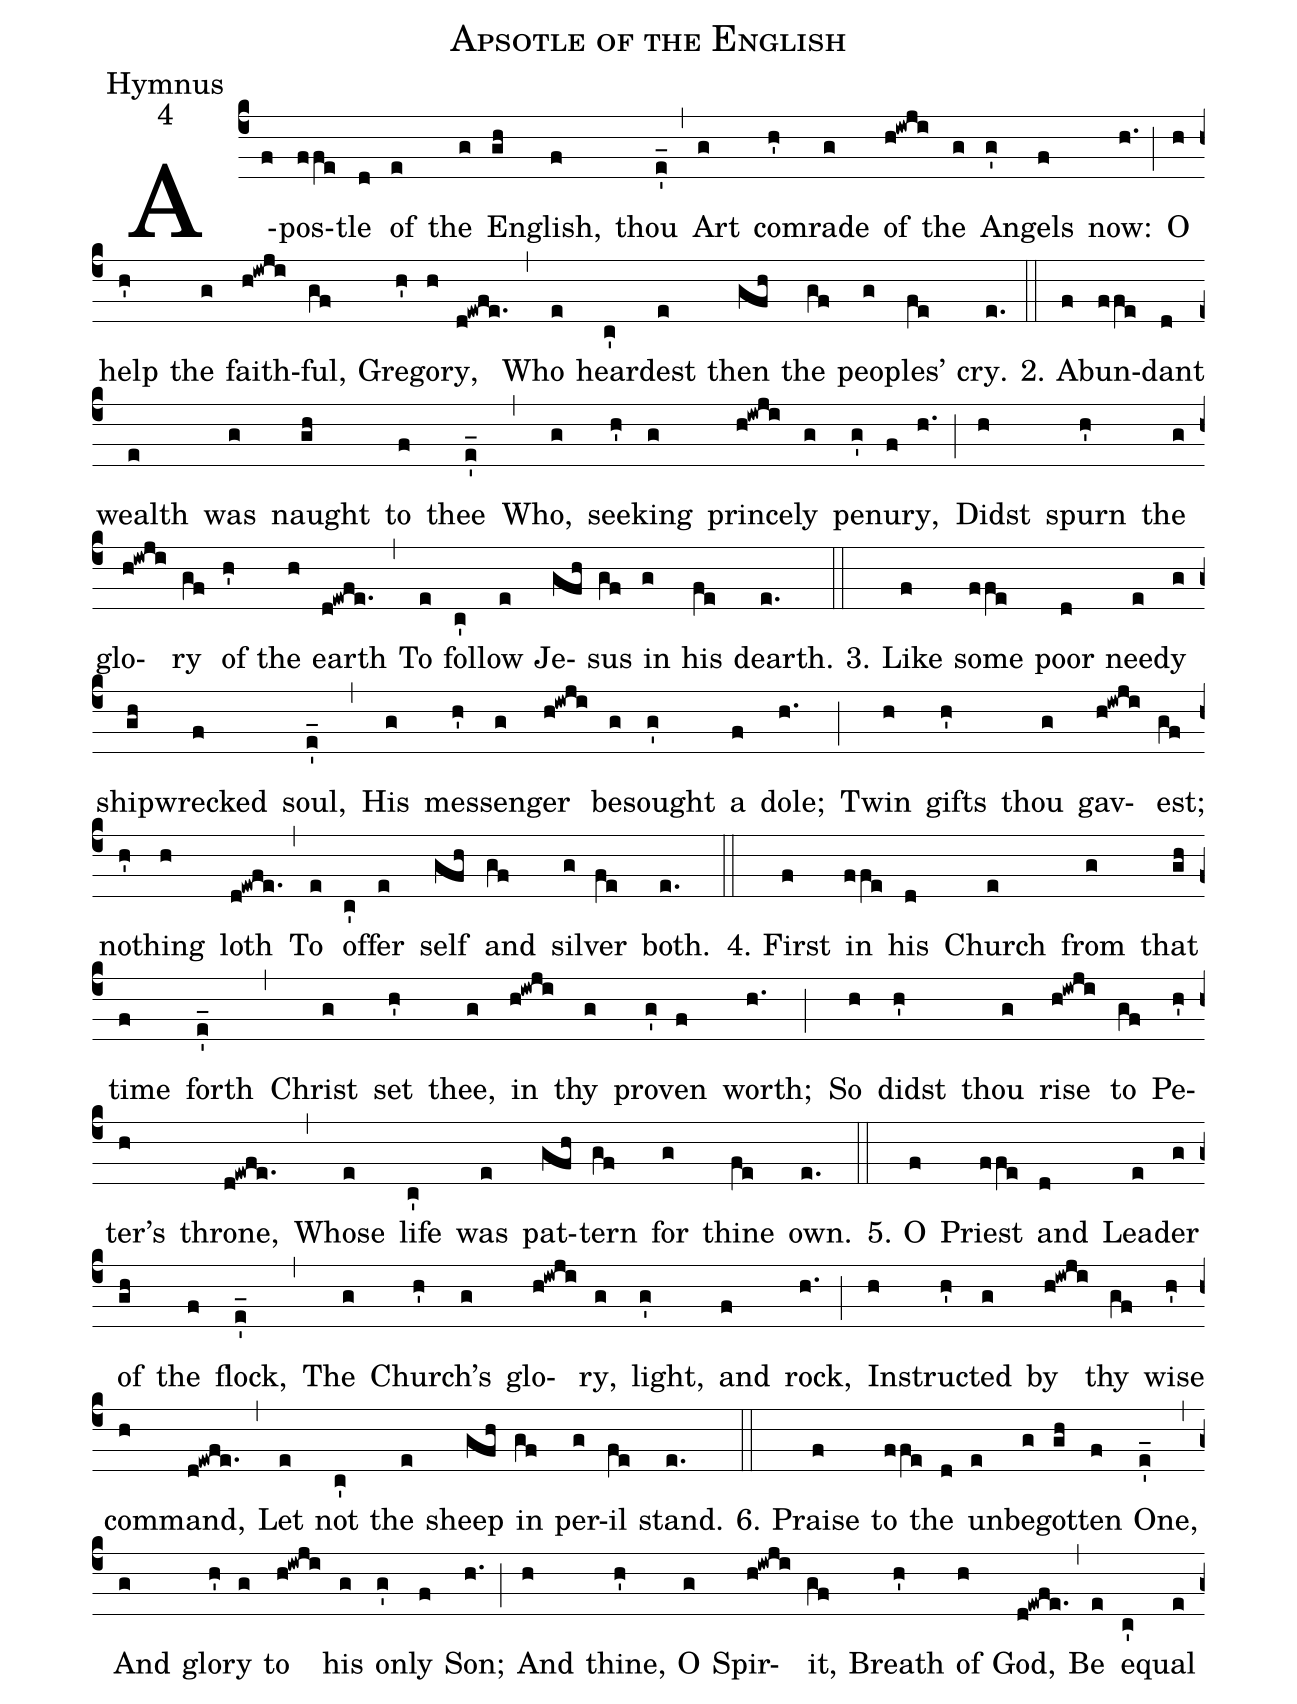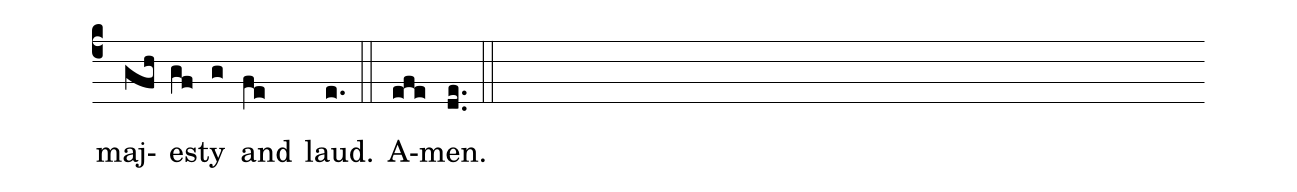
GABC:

name: Apsotle of the English;
office-part: Hymnus;
mode: 4;
%%
(c4)A(f)pos(ffe)tle(d) of(e) the(g) En(gh)glish,(f) thou(e'_) (,)
Art(g) com(h')rade(g) of(h!iwji) the(g) An(g')gels(f) now:(h.) (;)
O(h) help(h') the(g) faith(h!iwji)ful,(gf) Greg(h')o(h)ry,(d!ewfe.) (,)
Who(e) heard(c')est(e) then(gfh) the(gf) peo(g)ples'(fe) cry.(e.) (::)

2. A(f)bun(ffe)dant(d) wealth(e) was(g) naught(gh) to(f) thee(e'_) (,)
Who,(g) seek(h')ing(g) prince(h!iwji)ly(g) pen(g')u(f)ry,(h.) (;)
Didst(h) spurn(h') the(g) glo(h!iwji)ry(gf) of(h') the(h) earth(d!ewfe.) (,)
To(e) fol(c')low(e) Je(gfh)sus(gf) in(g) his(fe) dearth.(e.) (::)

3. Like(f) some(ffe) poor(d) need(e)y(g) ship(gh)wrecked(f) soul,(e'_) (,)
His(g) mes(h')sen(g)ger(h!iwji) be(g)sought(g') a(f) dole;(h.) (;)
Twin(h) gifts(h') thou(g) gav(h!iwji)est;(gf) noth(h')ing(h) loth(d!ewfe.) (,)
To(e) of(c')fer(e) self(gfh) and(gf) sil(g)ver(fe) both.(e.) (::)

4. First(f) in(ffe) his(d) Church(e) from(g) that(gh) time(f) forth(e'_) (,)
Christ(g) set(h') thee,(g) in(h!iwji) thy(g) prov(g')en(f) worth;(h.) (;)
So(h) didst(h') thou(g) rise(h!iwji) to(gf) Pe(h')ter's(h) throne,(d!ewfe.) (,)
Whose(e) life(c') was(e) pat(gfh)tern(gf) for(g) thine(fe) own.(e.) (::)

5. O(f) Priest(ffe) and(d) Lead(e)er(g) of(gh) the(f) flock,(e'_) (,)
The(g) Chur(h')ch's(g) glo(h!iwji)ry,(g) light,(g') and(f) rock,(h.) (;)
In(h)struct(h')ed(g) by(h!iwji) thy(gf) wise(h') com(h)mand,(d!ewfe.) (,)
Let(e) not(c') the(e) sheep(gfh) in(gf) per(g)il(fe) stand.(e.) (::)

6. Praise(f) to(ffe) the(d) un(e)be(g)gott(gh)en(f) One,(e'_) (,)
And(g) glo(h')ry(g) to(h!iwji) his(g) on(g')ly(f) Son;(h.) (;)
And(h) thine,(h') O(g) Spir(h!iwji)it,(gf) Breath(h') of(h) God,(d!ewfe.) (,)
Be(e) e(c')qual(e) maj(gfh)es(gf)ty(g) and(fe) laud.(e.) (::)
A(efe)men.(de..) (::)
